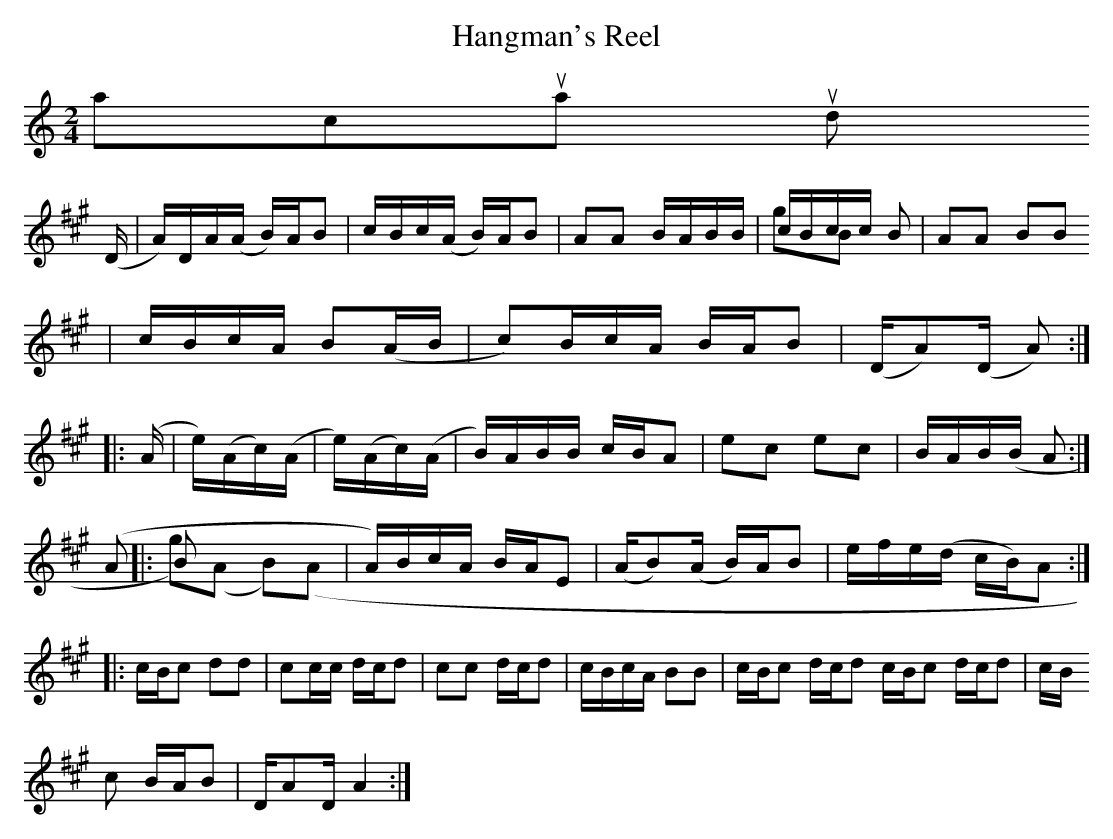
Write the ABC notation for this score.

X:1
T:Hangman's Reel
L:1/8
M:2/4
K:C
actually sounds
K:A
(D/|A/)D/A/(A/ B/)A/B|c/B/c/(A/ B/)A/B|AA B/A/B/B/|c/B/c/c/ B&gt;B|AA BB
|
c/B/c/A/ B(A/B/|c)B/c/A/ B/A/B|(D/A)(D/ A):|
|:(A/|e/)(A/c/)(A/|e/)(A/c/)(A/|B/)A/B/B/ c/B/A|ec ec|B/A/B/(B/ A:|
(A|:B&gt;)(A B)(A|A/)B/c/A/ B/A/E|(A/B)(A/ B/)A/B|e/f/e/(d/ c/B/)A:|
|:c/B/c dd|cc/c/ d/c/d|cc d/c/d|c/B/c/A/ BB|c/B/c d/c/d c/B/c d/c/d|c/B/
c
B/A/B|D/AD/ A2:|
